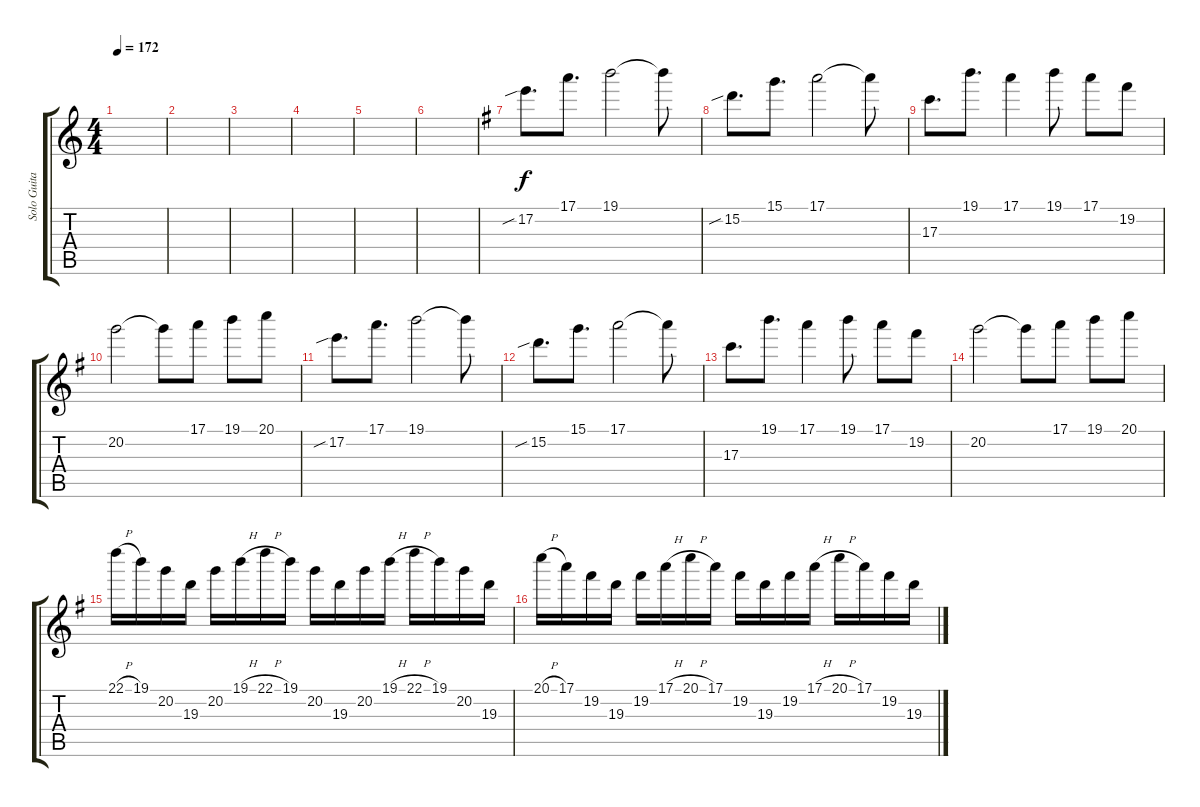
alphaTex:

\track ("Solo Guitar I" "Solo Guita") {instrument overdrivenguitar}
\staff {score tabs}
\tuning (E4 B3 G3 D3 A2 E2) {hide}
\ts (4 4)
\tempo 172
\clef g2
\ks c
|
|
|
|
|
|
\ks eminor
17.2{sib}.8{d} 17.1.8{d} 19.1.2 19.1{t}.8 |
15.2{sib}.8{d} 15.1.8{d} 17.1.2 17.1{t}.8 |
17.3.8{d} 19.1.8{d} 17.1.4 19.1.8 17.1.8 19.2.8 |
20.2.2 20.2{t}.8 17.1.8 19.1.8 20.1.8 |
17.2{sib}.8{d} 17.1.8{d} 19.1.2 19.1{t}.8 |
15.2{sib}.8{d} 15.1.8{d} 17.1.2 17.1{t}.8 |
17.3.8{d} 19.1.8{d} 17.1.4 19.1.8 17.1.8 19.2.8 |
20.2.2 20.2{t}.8 17.1.8 19.1.8 20.1.8 |
22.1{h}.16 19.1.16 20.2.16 19.3.16 20.2.16 19.1{h}.16 22.1{h}.16 19.1.16 20.2.16 19.3.16 20.2.16 19.1{h}.16 22.1{h}.16 19.1.16 20.2.16 19.3.16 |
20.1{h}.16 17.1.16 19.2.16 19.3.16 19.2.16 17.1{h}.16 20.1{h}.16 17.1.16 19.2.16 19.3.16 19.2.16 17.1{h}.16 20.1{h}.16 17.1.16 19.2.16 19.3.16
